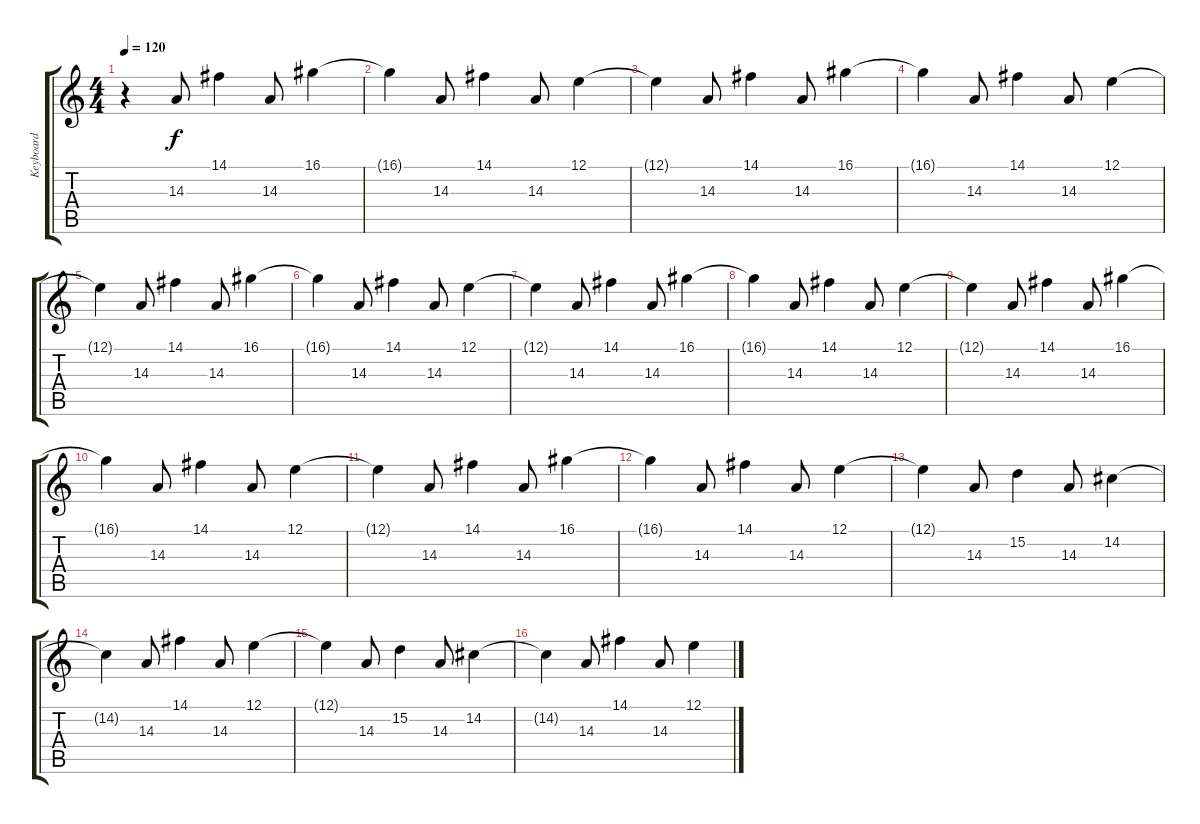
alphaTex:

\track ("Keyboard" "Keyboard") {instrument fx6goblins}
\staff {score tabs}
\tuning (E4 B3 G3 D3 A2 E2) {hide}
\ts (4 4)
\tempo 120
\clef g2
\ks c
r.4{dy f instrument fx6goblins} 14.3.8 14.1.4 14.3.8 16.1.4 |
16.1{t}.4 14.3.8 14.1.4 14.3.8 12.1.4 |
12.1{t}.4 14.3.8 14.1.4 14.3.8 16.1.4 |
16.1{t}.4 14.3.8 14.1.4 14.3.8 12.1.4 |
12.1{t}.4 14.3.8 14.1.4 14.3.8 16.1.4 |
16.1{t}.4 14.3.8 14.1.4 14.3.8 12.1.4 |
12.1{t}.4 14.3.8 14.1.4 14.3.8 16.1.4 |
16.1{t}.4 14.3.8 14.1.4 14.3.8 12.1.4 |
12.1{t}.4 14.3.8 14.1.4 14.3.8 16.1.4 |
16.1{t}.4 14.3.8 14.1.4 14.3.8 12.1.4 |
12.1{t}.4 14.3.8 14.1.4 14.3.8 16.1.4 |
16.1{t}.4 14.3.8 14.1.4 14.3.8 12.1.4 |
12.1{t}.4 14.3.8 15.2.4 14.3.8 14.2.4 |
14.2{t}.4 14.3.8 14.1.4 14.3.8 12.1.4 |
12.1{t}.4 14.3.8 15.2.4 14.3.8 14.2.4 |
14.2{t}.4 14.3.8 14.1.4 14.3.8 12.1.4
